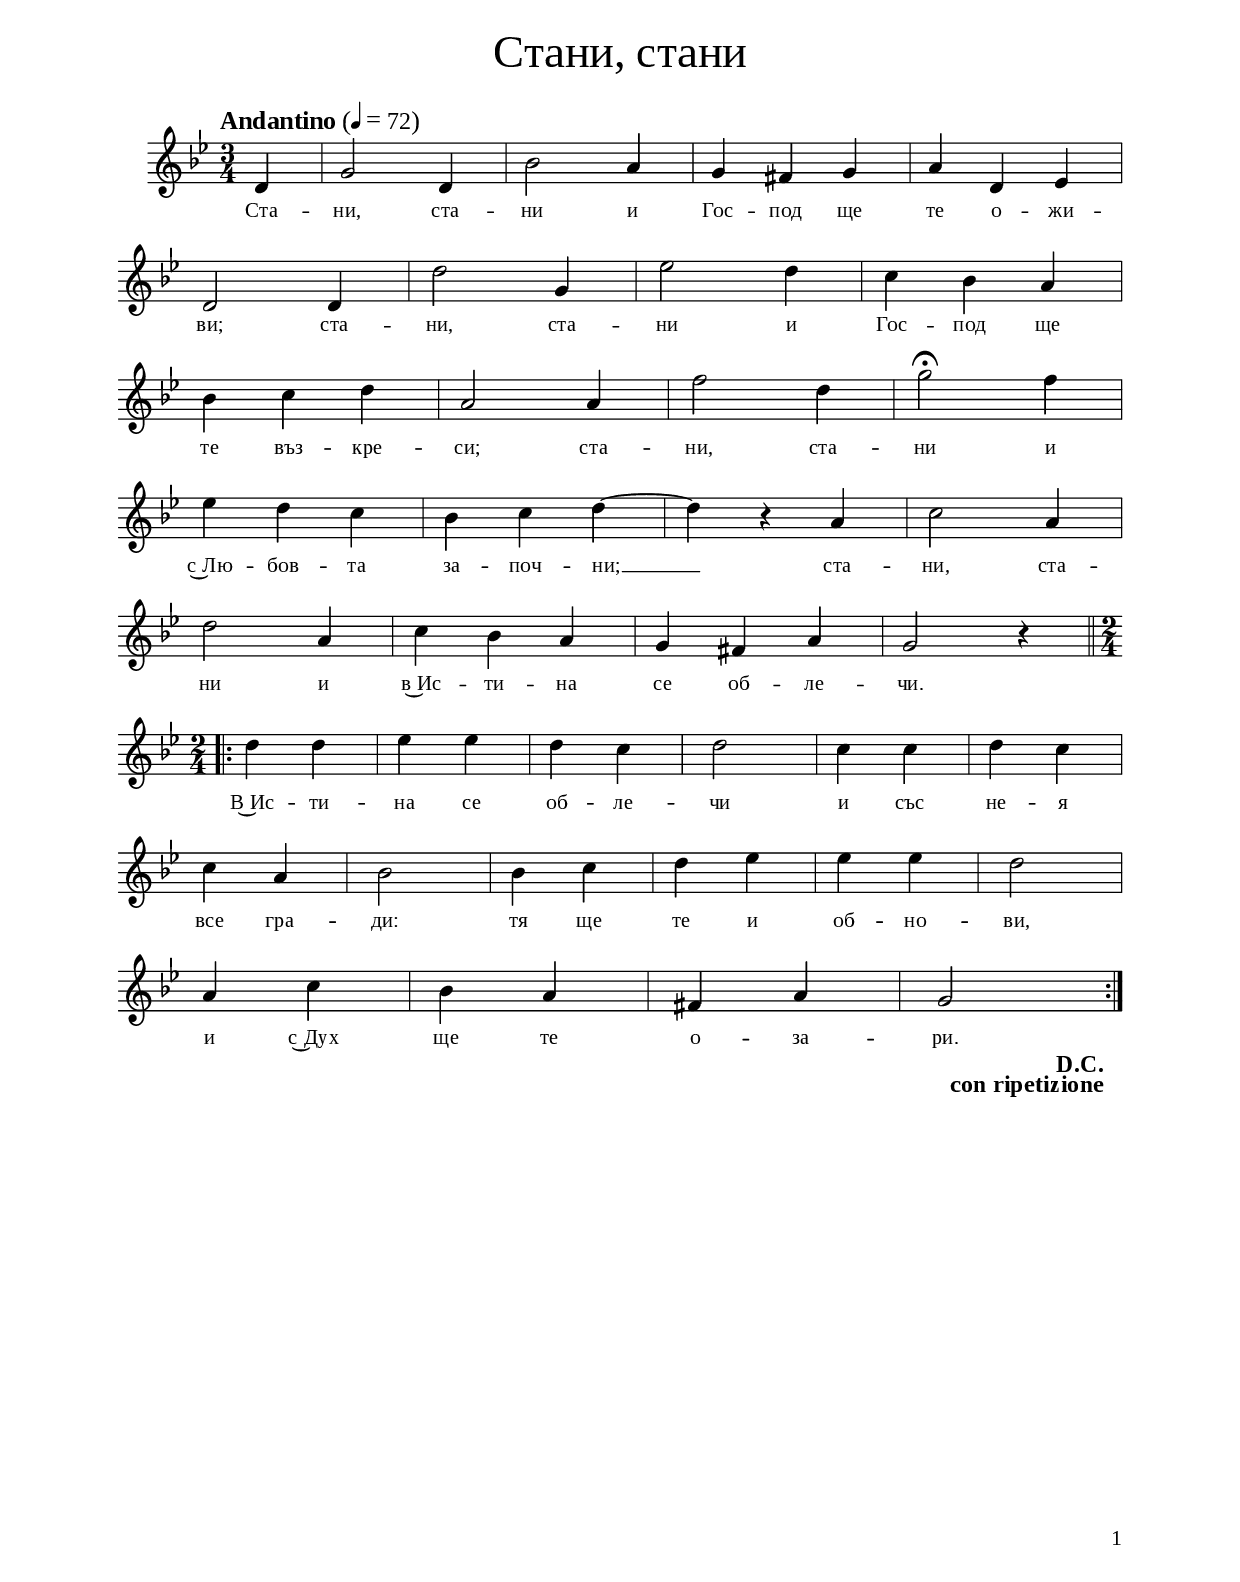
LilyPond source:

\version "2.24.3"

% include paper part and global functions
\include "include/globals.ily"

\bookpart {

  \label #'ref028
  \tocItem \markup "Стани, стани"

  \include "include/bookpart-paper.ily"
  \score {
    \include "include/score-layout.ily"

    \new Voice \absolute {
      \clef treble
      \key g \minor
      \time 3/4
      \tempoFunc "Andantino" 4 "72"
      \autoBeamOff
      \partial 4
      d'4 | g'2 d'4 | bes'2 a'4 | g'4 fis' g' |  a'4 d' es'  \break
      d'2 d'4 |  d''2 g'4 | es''2 d''4 | c''4 bes' a' \break |
      bes'4 c'' d'' | a'2 a'4 | f''2 d''4 |  g''2 \fermata f''4 \break |
      es''4 d'' c'' | bes'4 c'' d'' ~ | d''4  r a' | c''2 a'4 \break |
      d''2 a'4 | c''4 bes' a' | g'4 fis' a' | g'2 r4 | \time 2/4 \break |
      \bar ".|:-||" d''4 d'' es'' es'' | d''4 c''|  d''2 | c''4 c'' d'' c'' \break |
      c'' a' | bes'2 | bes'4 c'' d'' es'' | es''4 es'' | d''2 \break |
      a'4 c'' bes' a' | fis'4 a' | g'2  \bar ":|." \break
    }


    \addlyrics {
      Ста -- ни, ста -- ни и Гос -- под ще те о -- жи -- ви;
      ста -- ни, ста -- ни и Гос -- под ще те въз --
      кре -- си; ста -- ни, ста -- ни и с~Лю -- бов --
      та за -- поч -- ни; __ ста -- ни, ста -- ни и в~Ис
      -- ти -- на се об -- ле -- чи. В~Ис -- ти -- на
      се об -- ле -- чи и със не -- я все гра -- ди:
      тя ще те и об -- но -- ви, и с~Дух ще те о
      -- за -- ри.}

      \header {
        title = \titleFunc #'ref_desc_3 "Стани, стани" "Stani, stani"
      }

      \midi{}

    } % score

    \markup \dc-two "D.C." "con ripetizione"


  } % bookpart
